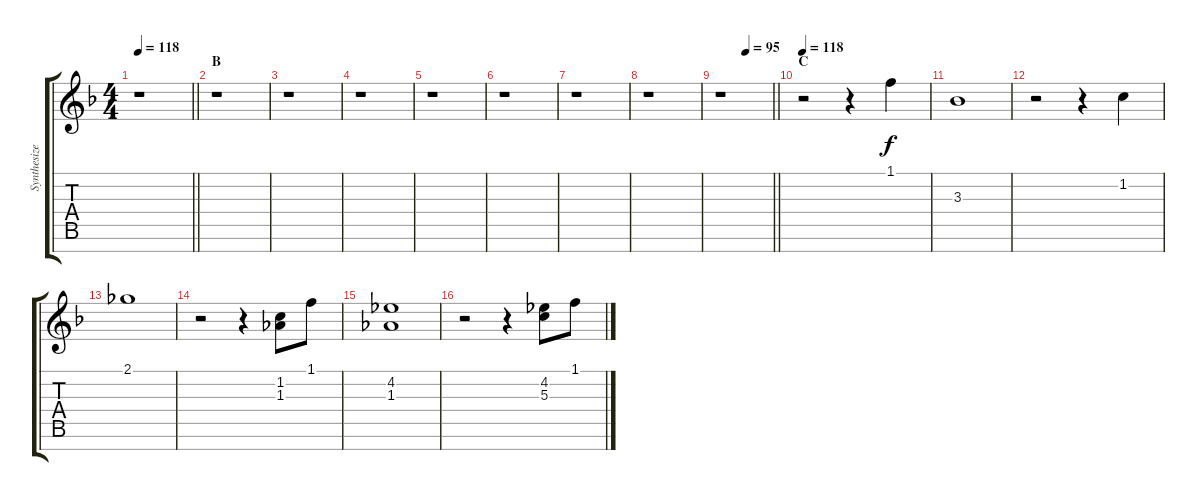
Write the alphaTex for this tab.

\track ("Synthesizer I" "Synthesize") {instrument fx5brightness}
\staff {score tabs}
\tuning (E5 B4 G4 D4 A3 E3 B2) {hide}
\ts (4 4)
\tempo 118
\clef g2
\barLineRight lightlight
\ks f
r.1{dy f} |
\section ("" "B")
r.1 |
r.1 |
r.1 |
r.1 |
r.1 |
r.1 |
r.1 |
\tempo (95 0.5)
\barLineRight lightlight
r.1 |
\section ("" "C")
\tempo 118
r.2 r.4 1.1.4 |
3.3.1 |
r.2 r.4 1.2.4 |
2.1.1 |
r.2 r.4 (1.2 1.3).8 1.1.8 |
(4.2 1.3).1 |
r.2 r.4 (4.2 5.3).8 1.1.8
